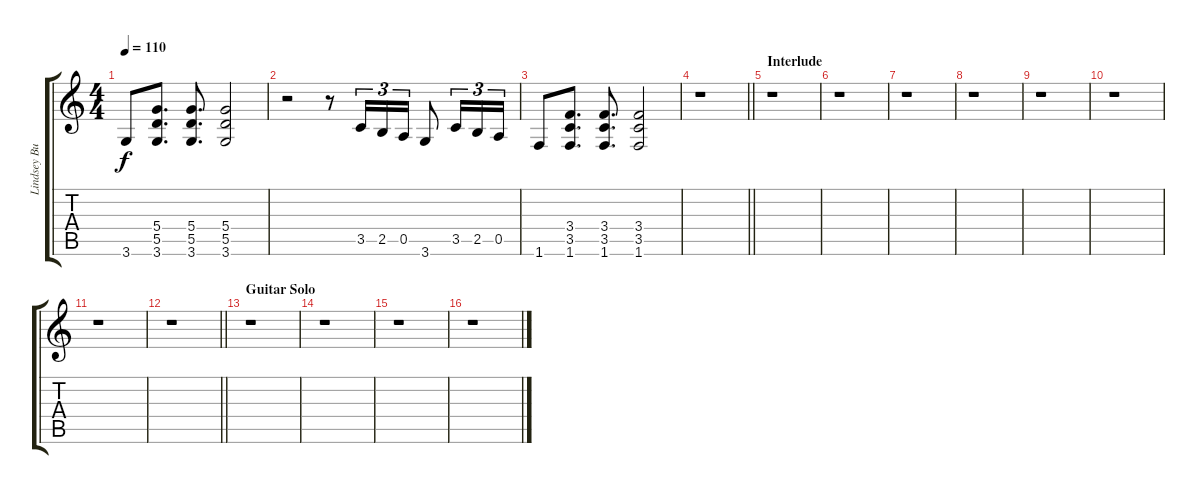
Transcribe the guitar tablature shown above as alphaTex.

\track ("Lindsey Buckingham (rhythm)" "Lindsey Bu") {instrument acousticguitarsteel}
\staff {score tabs}
\tuning (E4 B3 G3 D3 A2 E2) {hide}
\ts (4 4)
\tempo 110
\clef g2
\ks aminor
3.6.8{dy f} (5.4 5.5 3.6).8{d instrument distortionguitar} (5.4 5.5 3.6).8{d} (5.4 5.5 3.6).2 |
r.2{balance 4 instrument overdrivenguitar} r.8 3.5.16{tu (3 2)} 2.5.16{tu (3 2)} 0.5.16{tu (3 2)} 3.6.8 3.5.16{tu (3 2)} 2.5.16{tu (3 2)} 0.5.16{tu (3 2)} |
1.6.8 (3.4 3.5 1.6).8{d instrument distortionguitar} (3.4 3.5 1.6).8{d} (3.4 3.5 1.6).2 |
\barLineRight lightlight
r.1 |
\section ("" "Interlude")
r.1 |
r.1 |
r.1 |
r.1 |
r.1 |
r.1 |
r.1 |
\barLineRight lightlight
r.1 |
\section ("" "Guitar Solo")
r.1 |
r.1 |
r.1 |
r.1
